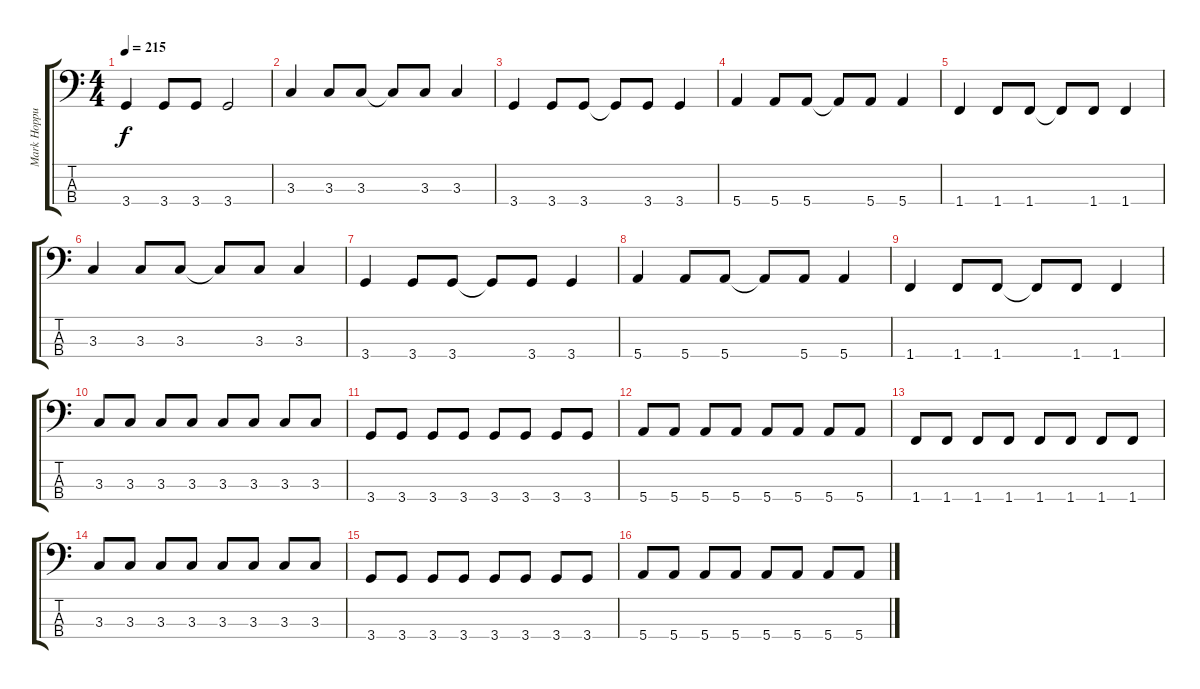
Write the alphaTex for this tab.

\track ("Mark Hoppus" "Mark Hoppu") {instrument electricbasspick}
\staff {score tabs}
\tuning (G2 D2 A1 E1) {hide}
\ts (4 4)
\tempo 215
\clef f4
\ks c
3.4.4{dy f} 3.4.8 3.4.8 3.4.2 |
3.3.4 3.3.8 3.3.8 3.3{t}.8 3.3.8 3.3.4 |
3.4.4 3.4.8 3.4.8 3.4{t}.8 3.4.8 3.4.4 |
5.4.4 5.4.8 5.4.8 5.4{t}.8 5.4.8 5.4.4 |
1.4.4 1.4.8 1.4.8 1.4{t}.8 1.4.8 1.4.4 |
3.3.4 3.3.8 3.3.8 3.3{t}.8 3.3.8 3.3.4 |
3.4.4 3.4.8 3.4.8 3.4{t}.8 3.4.8 3.4.4 |
5.4.4 5.4.8 5.4.8 5.4{t}.8 5.4.8 5.4.4 |
1.4.4 1.4.8 1.4.8 1.4{t}.8 1.4.8 1.4.4 |
3.3.8 3.3.8 3.3.8 3.3.8 3.3.8 3.3.8 3.3.8 3.3.8 |
3.4.8 3.4.8 3.4.8 3.4.8 3.4.8 3.4.8 3.4.8 3.4.8 |
5.4.8 5.4.8 5.4.8 5.4.8 5.4.8 5.4.8 5.4.8 5.4.8 |
1.4.8 1.4.8 1.4.8 1.4.8 1.4.8 1.4.8 1.4.8 1.4.8 |
3.3.8 3.3.8 3.3.8 3.3.8 3.3.8 3.3.8 3.3.8 3.3.8 |
3.4.8 3.4.8 3.4.8 3.4.8 3.4.8 3.4.8 3.4.8 3.4.8 |
5.4.8 5.4.8 5.4.8 5.4.8 5.4.8 5.4.8 5.4.8 5.4.8
